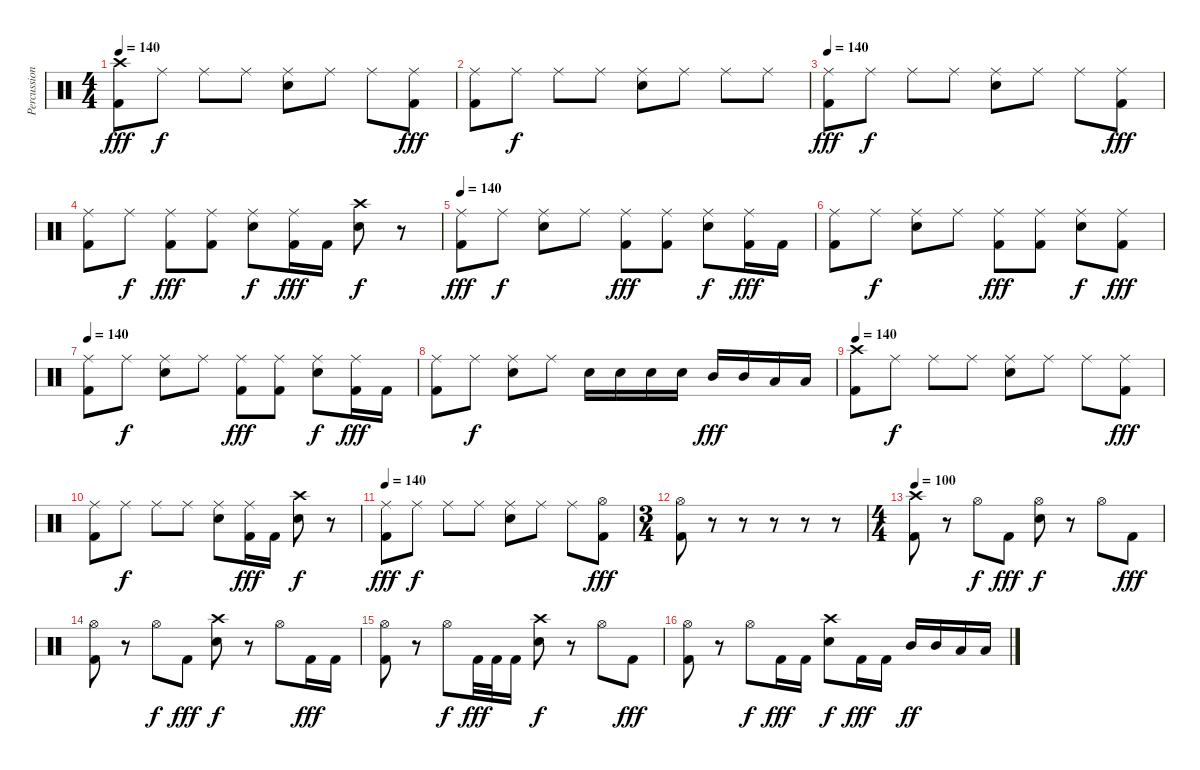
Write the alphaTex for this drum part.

\track ("Percussion" "Percussion") {instrument percussion}
\staff {score}
\articulation defaults
\ts (4 4)
\tempo 140
\clef neutral
\ks c
("Crash high (hit)" "Kick (hit) 2").8{dy fff} "Ride (middle)".8{dy f} "Ride (middle)".8 "Ride (middle)".8 ("Ride (middle)" "Electric Snare (hit)").8 "Ride (middle)".8 "Ride (middle)".8 ("Ride (middle)" "Kick (hit) 2").8{dy fff} |
("Ride (middle)" "Kick (hit) 2").8 "Ride (middle)".8{dy f} "Ride (middle)".8 "Ride (middle)".8 ("Ride (middle)" "Electric Snare (hit)").8 "Ride (middle)".8 "Ride (middle)".8 "Ride (middle)".8 |
\tempo 140
("Ride (middle)" "Kick (hit) 2").8{dy fff} "Ride (middle)".8{dy f} "Ride (middle)".8 "Ride (middle)".8 ("Ride (middle)" "Electric Snare (hit)").8 "Ride (middle)".8 "Ride (middle)".8 ("Ride (middle)" "Kick (hit) 2").8{dy fff} |
("Ride (middle)" "Kick (hit) 2").8 "Ride (middle)".8{dy f} ("Ride (middle)" "Kick (hit) 2").8{dy fff} ("Ride (middle)" "Kick (hit) 2").8 ("Ride (middle)" "Electric Snare (hit)").8{dy f} ("Ride (middle)" "Kick (hit) 2").16{dy fff} "Kick (hit) 2".16 ("Crash high (hit)" "Electric Snare (hit)").8{dy f} r.8 |
\tempo 140
("Ride (middle)" "Kick (hit) 2").8{dy fff} "Ride (middle)".8{dy f} ("Ride (middle)" "Electric Snare (hit)").8 "Ride (middle)".8 ("Ride (middle)" "Kick (hit) 2").8{dy fff} ("Ride (middle)" "Kick (hit) 2").8 ("Ride (middle)" "Electric Snare (hit)").8{dy f} ("Ride (middle)" "Kick (hit) 2").16{dy fff} "Kick (hit) 2".16 |
("Ride (middle)" "Kick (hit) 2").8 "Ride (middle)".8{dy f} ("Ride (middle)" "Electric Snare (hit)").8 "Ride (middle)".8 ("Ride (middle)" "Kick (hit) 2").8{dy fff} ("Ride (middle)" "Kick (hit) 2").8 ("Ride (middle)" "Electric Snare (hit)").8{dy f} ("Ride (middle)" "Kick (hit) 2").8{dy fff} |
\tempo 140
("Ride (middle)" "Kick (hit) 2").8 "Ride (middle)".8{dy f} ("Ride (middle)" "Electric Snare (hit)").8 "Ride (middle)".8 ("Ride (middle)" "Kick (hit) 2").8{dy fff} ("Ride (middle)" "Kick (hit) 2").8 ("Ride (middle)" "Electric Snare (hit)").8{dy f} ("Ride (middle)" "Kick (hit) 2").16{dy fff} "Kick (hit) 2".16 |
("Ride (middle)" "Kick (hit) 2").8 "Ride (middle)".8{dy f} ("Ride (middle)" "Electric Snare (hit)").8 "Ride (middle)".8 "Electric Snare (hit)".16 "Electric Snare (hit)".16 "Electric Snare (hit)".16 "Electric Snare (hit)".16 "Mid Tom (hit)".16{dy fff} "Mid Tom (hit)".16 "Low Tom (hit)".16 "Low Tom (hit)".16 |
\tempo 140
("Crash high (hit)" "Kick (hit) 2").8 "Ride (middle)".8{dy f} "Ride (middle)".8 "Ride (middle)".8 ("Ride (middle)" "Electric Snare (hit)").8 "Ride (middle)".8 "Ride (middle)".8 ("Ride (middle)" "Kick (hit) 2").8{dy fff} |
("Ride (middle)" "Kick (hit) 2").8 "Ride (middle)".8{dy f} "Ride (middle)".8 "Ride (middle)".8 ("Ride (middle)" "Electric Snare (hit)").8 ("Ride (middle)" "Kick (hit) 2").16{dy fff} "Kick (hit) 2".16 ("Crash high (hit)" "Electric Snare (hit)").8{dy f} r.8 |
\tempo 140
("Ride (middle)" "Kick (hit) 2").8{dy fff} "Ride (middle)".8{dy f} "Ride (middle)".8 "Ride (middle)".8 ("Ride (middle)" "Electric Snare (hit)").8 "Ride (middle)".8 "Ride (middle)".8 ("Hi-Hat (open)" "Kick (hit) 2").8{dy fff} |
\ts (3 4)
("Hi-Hat (open)" "Kick (hit) 2").8 r.8 r.8 r.8 r.8 r.8 |
\ts (4 4)
\tempo 100
("Crash high (hit)" "Kick (hit) 2").8 r.8 "Hi-Hat (open)".8{dy f} "Kick (hit) 2".8{dy fff} ("Hi-Hat (open)" "Electric Snare (hit)").8{dy f} r.8 "Hi-Hat (open)".8 "Kick (hit) 2".8{dy fff} |
("Hi-Hat (open)" "Kick (hit) 2").8 r.8 "Hi-Hat (open)".8{dy f} "Kick (hit) 2".8{dy fff} ("Crash high (hit)" "Electric Snare (hit)").8{dy f} r.8 "Hi-Hat (open)".8 "Kick (hit) 2".16{dy fff} "Kick (hit) 2".16 |
("Hi-Hat (open)" "Kick (hit) 2").8 r.8 "Hi-Hat (open)".8{dy f} "Kick (hit) 2".32{dy fff} "Kick (hit) 2".32 "Kick (hit) 2".16 ("Crash high (hit)" "Electric Snare (hit)").8{dy f} r.8 "Hi-Hat (open)".8 "Kick (hit) 2".8{dy fff} |
("Hi-Hat (open)" "Kick (hit) 2").8 r.8 "Hi-Hat (open)".8{dy f} "Kick (hit) 2".16{dy fff} "Kick (hit) 2".16 ("Crash high (hit)" "Electric Snare (hit)").8{dy f} "Kick (hit) 2".16{dy fff} "Kick (hit) 2".16 "Mid Tom (hit)".16{dy ff} "Mid Tom (hit)".16 "Low Tom (hit)".16 "Low Tom (hit)".16
